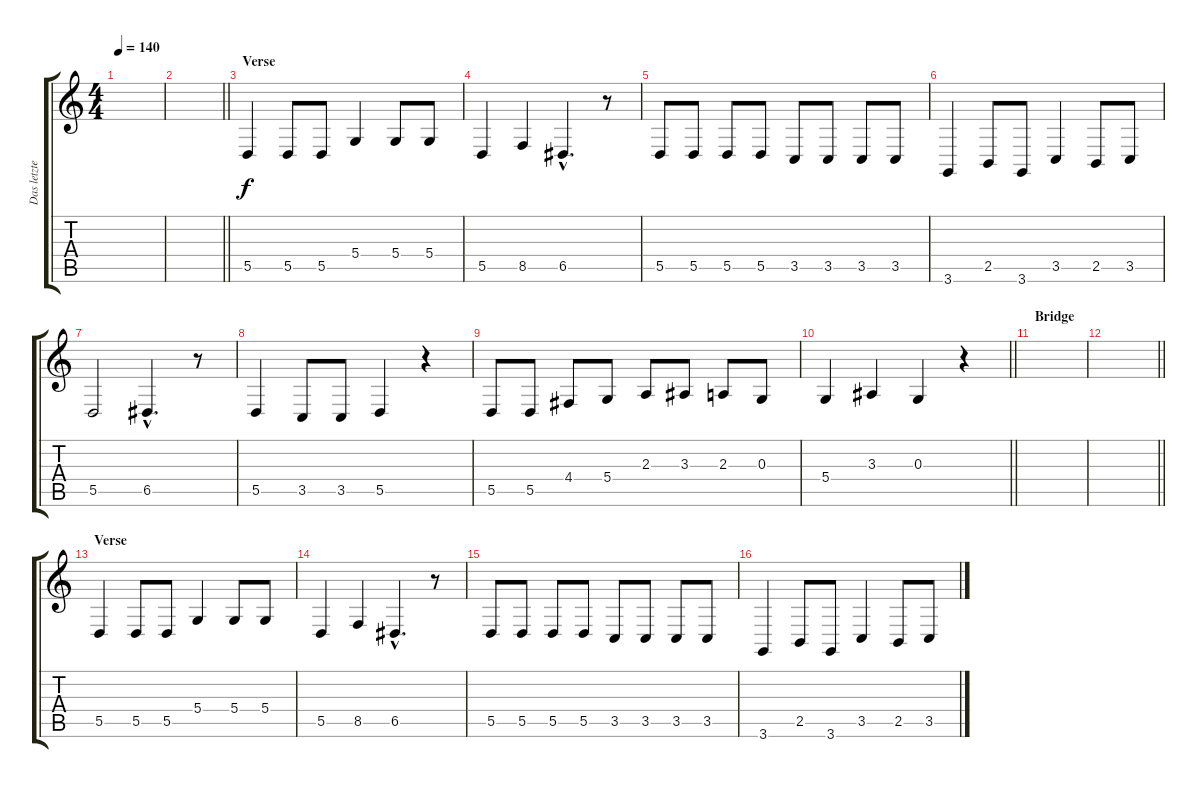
\track ("Das letzte Einhorn" "Das letzte") {instrument choiraahs}
\staff {score tabs}
\tuning (E4 B3 G3 D3 A2 E2) {hide}
\ts (4 4)
\tempo 140
\clef g2
\ks c
|
\barLineRight lightlight
|
\section ("" "Verse")
5.5.4 5.5.8 5.5.8 5.4.4 5.4.8 5.4.8 |
5.5.4 8.5.4 6.5{hac}.4{d} r.8 |
5.5.8 5.5.8 5.5.8 5.5.8 3.5.8 3.5.8 3.5.8 3.5.8 |
3.6.4 2.5.8 3.6.8 3.5.4 2.5.8 3.5.8 |
5.5.2 6.5{hac}.4{d} r.8 |
5.5.4 3.5.8 3.5.8 5.5.4 r.4 |
5.5.8 5.5.8 4.4.8 5.4.8 2.3.8 3.3.8 2.3.8 0.3.8 |
\barLineRight lightlight
5.4.4 3.3.4 0.3.4 r.4 |
\section ("" "Bridge")
|
\barLineRight lightlight
|
\section ("" "Verse")
5.5.4 5.5.8 5.5.8 5.4.4 5.4.8 5.4.8 |
5.5.4 8.5.4 6.5{hac}.4{d} r.8 |
5.5.8 5.5.8 5.5.8 5.5.8 3.5.8 3.5.8 3.5.8 3.5.8 |
3.6.4 2.5.8 3.6.8 3.5.4 2.5.8 3.5.8
